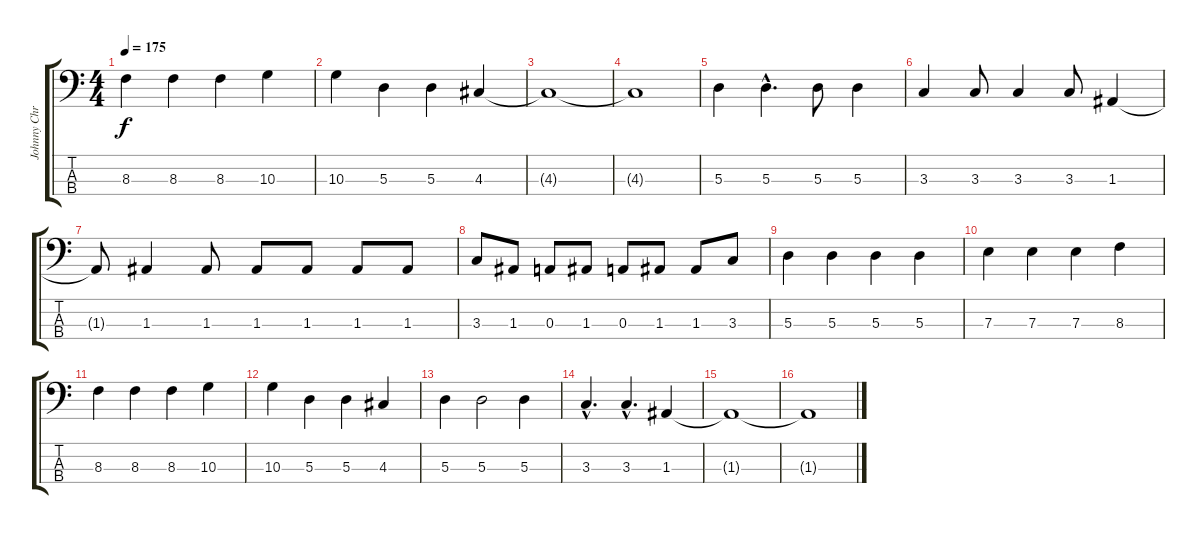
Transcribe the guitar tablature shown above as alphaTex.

\track ("Johnny Christ" "Johnny Chr") {instrument electricbasspick}
\staff {score tabs}
\tuning (G2 D2 A1 D1) {hide}
\ts (4 4)
\tempo 175
\clef f4
\ks c
8.3.4{dy f} 8.3.4 8.3.4 10.3.4 |
10.3.4 5.3.4 5.3.4 4.3.4 |
4.3{t}.1 |
4.3{t}.1 |
5.3.4 5.3{hac}.4{d} 5.3.8 5.3.4 |
3.3.4 3.3.8 3.3.4 3.3.8 1.3.4 |
1.3{t}.8 1.3.4 1.3.8 1.3.8 1.3.8 1.3.8 1.3.8 |
3.3.8 1.3.8 0.3.8 1.3.8 0.3.8 1.3.8 1.3.8 3.3.8 |
5.3.4 5.3.4 5.3.4 5.3.4 |
7.3.4 7.3.4 7.3.4 8.3.4 |
8.3.4 8.3.4 8.3.4 10.3.4 |
10.3.4 5.3.4 5.3.4 4.3.4 |
5.3.4 5.3.2 5.3.4 |
3.3{hac}.4{d} 3.3{hac}.4{d} 1.3.4 |
1.3{t}.1 |
1.3{t}.1
